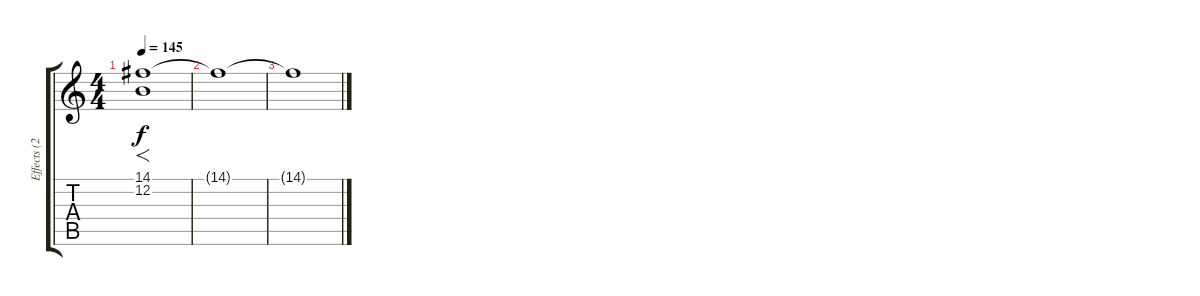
\track ("Effects (2)" "Effects (2") {instrument pad2warm}
\staff {score tabs}
\tuning (E4 B3 G3 D3 A2 E2) {hide}
\ts (4 4)
\tempo 145
\clef g2
\ks c
(14.1 12.2{t}).1{f dy f volume 15} |
14.1{t}.1{volume 9} |
14.1{t}.1{volume 0}
